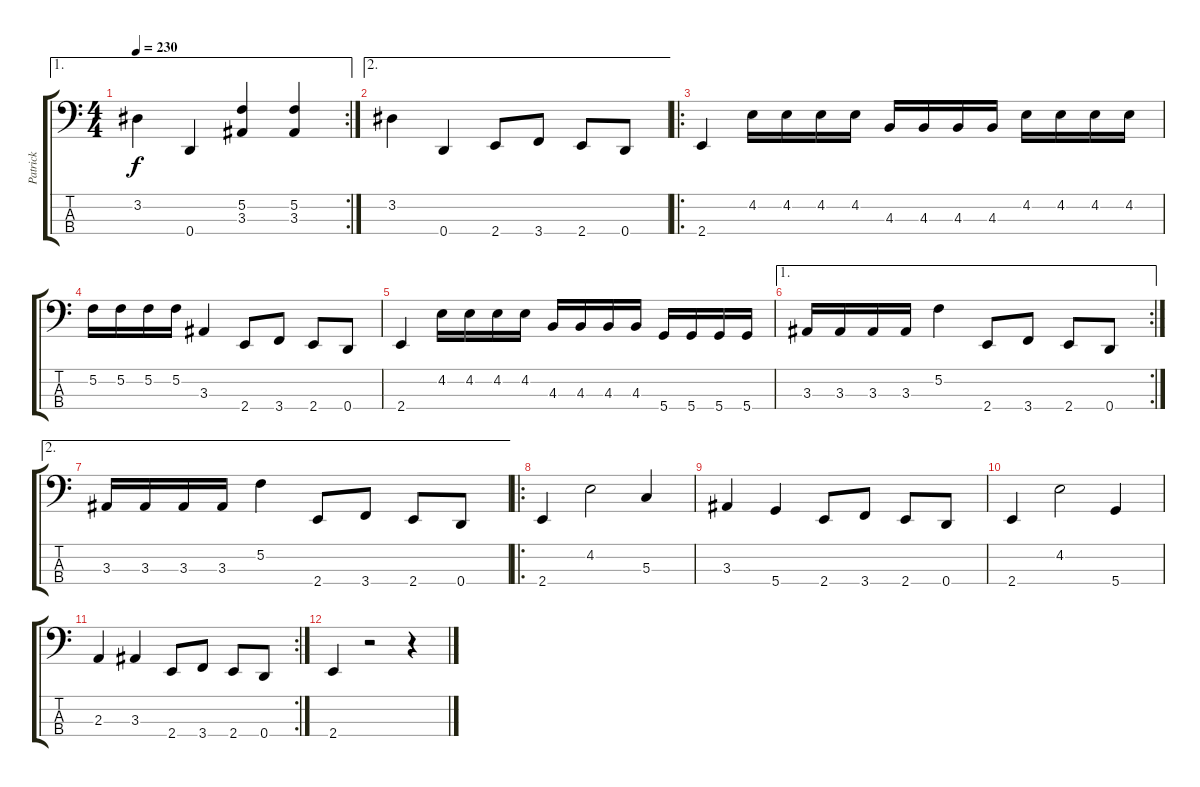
\track ("Patrick" "Patrick") {instrument electricbasspick}
\staff {score tabs}
\tuning (F2 C2 G1 D1) {hide}
\ae 1
\rc 2
\ts (4 4)
\tempo 230
\clef f4
\ks c
3.2.4{dy f} 0.4.4 (5.2 3.3).4 (5.2 3.3).4 |
\ae 2
3.2.4 0.4.4 2.4.8 3.4.8 2.4.8 0.4.8 |
\ro
2.4.4 4.2.16 4.2.16 4.2.16 4.2.16 4.3.16 4.3.16 4.3.16 4.3.16 4.2.16 4.2.16 4.2.16 4.2.16 |
5.2.16 5.2.16 5.2.16 5.2.16 3.3.4 2.4.8 3.4.8 2.4.8 0.4.8 |
2.4.4 4.2.16 4.2.16 4.2.16 4.2.16 4.3.16 4.3.16 4.3.16 4.3.16 5.4.16 5.4.16 5.4.16 5.4.16 |
\ae 1
\rc 2
3.3.16 3.3.16 3.3.16 3.3.16 5.2.4 2.4.8 3.4.8 2.4.8 0.4.8 |
\ae 2
3.3.16 3.3.16 3.3.16 3.3.16 5.2.4 2.4.8 3.4.8 2.4.8 0.4.8 |
\ro
2.4.4 4.2.2 5.3.4 |
3.3.4 5.4.4 2.4.8 3.4.8 2.4.8 0.4.8 |
2.4.4 4.2.2 5.4.4 |
\rc 2
2.3.4 3.3.4 2.4.8 3.4.8 2.4.8 0.4.8 |
2.4.4 r.2 r.4
